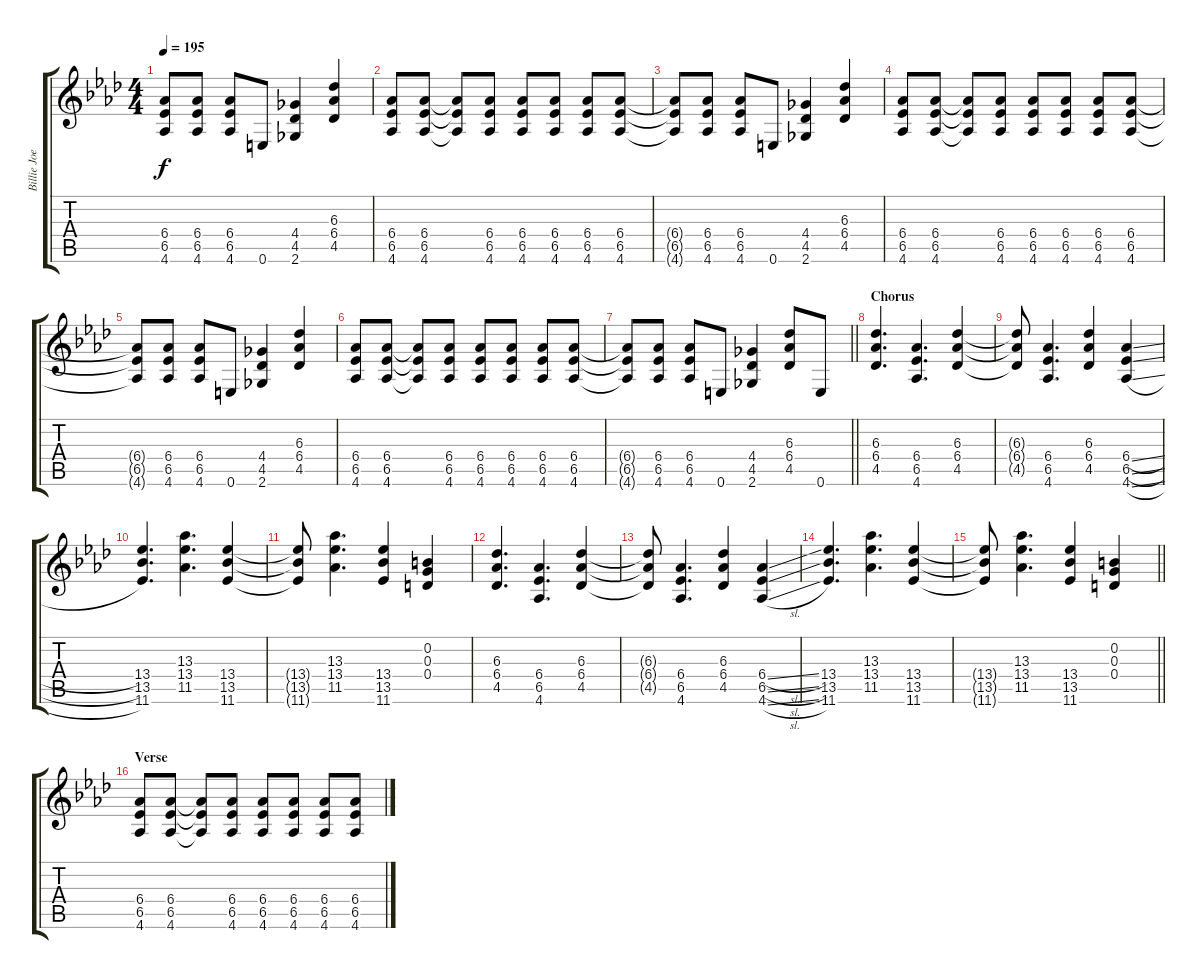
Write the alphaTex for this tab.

\track ("Billie Joe Lead" "Billie Joe") {instrument overdrivenguitar}
\staff {score tabs}
\tuning (E4 B3 G3 D3 A2 E2) {hide}
\ts (4 4)
\tempo 195
\clef g2
\ks ab
(6.4{t} 6.5{t} 4.6{t}).8{dy f} (6.4 6.5 4.6).8 (6.4 6.5 4.6).8 0.6.8 (4.4 4.5 2.6).4 (6.3 6.4 4.5).4 |
(6.4 6.5 4.6).8 (6.4 6.5 4.6).8 (6.4{t} 6.5{t} 4.6{t}).8 (6.4 6.5 4.6).8 (6.4 6.5 4.6).8 (6.4 6.5 4.6).8 (6.4 6.5 4.6).8 (6.4 6.5 4.6).8 |
(6.4{t} 6.5{t} 4.6{t}).8 (6.4 6.5 4.6).8 (6.4 6.5 4.6).8 0.6.8 (4.4 4.5 2.6).4 (6.3 6.4 4.5).4 |
(6.4 6.5 4.6).8 (6.4 6.5 4.6).8 (6.4{t} 6.5{t} 4.6{t}).8 (6.4 6.5 4.6).8 (6.4 6.5 4.6).8 (6.4 6.5 4.6).8 (6.4 6.5 4.6).8 (6.4 6.5 4.6).8 |
(6.4{t} 6.5{t} 4.6{t}).8 (6.4 6.5 4.6).8 (6.4 6.5 4.6).8 0.6.8 (4.4 4.5 2.6).4 (6.3 6.4 4.5).4 |
(6.4 6.5 4.6).8 (6.4 6.5 4.6).8 (6.4{t} 6.5{t} 4.6{t}).8 (6.4 6.5 4.6).8 (6.4 6.5 4.6).8 (6.4 6.5 4.6).8 (6.4 6.5 4.6).8 (6.4 6.5 4.6).8 |
\barLineRight lightlight
(6.4{t} 6.5{t} 4.6{t}).8 (6.4 6.5 4.6).8 (6.4 6.5 4.6).8 0.6.8 (4.4 4.5 2.6).4 (6.3 6.4 4.5).8 0.6.8 |
\section ("" "Chorus")
(6.3 6.4 4.5).4{d} (6.4 6.5 4.6).4{d} (6.3 6.4 4.5).4 |
(6.3{t} 6.4{t} 4.5{t}).8 (6.4 6.5 4.6).4{d} (6.3 6.4 4.5).4 (6.4{sl} 6.5{sl} 4.6{sl}).4 |
(13.4 13.5 11.6).4{d} (13.3 13.4 11.5).4{d} (13.4 13.5 11.6).4 |
(13.4{t} 13.5{t} 11.6{t}).8 (13.3 13.4 11.5).4{d} (13.4 13.5 11.6).4 (0.2 0.3 0.4).4 |
(6.3 6.4 4.5).4{d} (6.4 6.5 4.6).4{d} (6.3 6.4 4.5).4 |
(6.3{t} 6.4{t} 4.5{t}).8 (6.4 6.5 4.6).4{d} (6.3 6.4 4.5).4 (6.4{sl} 6.5{sl} 4.6{sl}).4 |
(13.4 13.5 11.6).4{d} (13.3 13.4 11.5).4{d} (13.4 13.5 11.6).4 |
\barLineRight lightlight
(13.4{t} 13.5{t} 11.6{t}).8 (13.3 13.4 11.5).4{d} (13.4 13.5 11.6).4 (0.2 0.3 0.4).4 |
\section ("" "Verse")
(6.4 6.5 4.6).8 (6.4 6.5 4.6).8 (6.4{t} 6.5{t} 4.6{t}).8 (6.4 6.5 4.6).8 (6.4 6.5 4.6).8 (6.4 6.5 4.6).8 (6.4 6.5 4.6).8 (6.4 6.5 4.6).8
